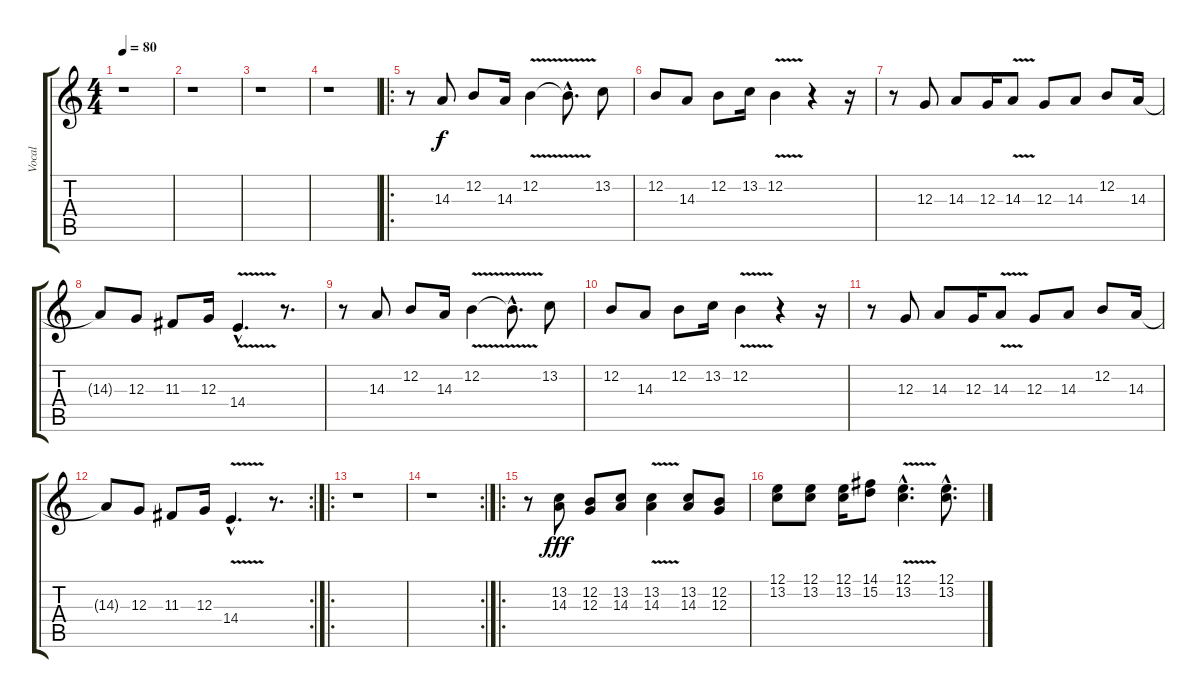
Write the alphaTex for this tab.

\track ("Vocal" "Vocal") {instrument panflute}
\staff {score tabs}
\tuning (E4 B3 G3 D3 A2 E2) {hide}
\ts (4 4)
\tempo 80
\clef g2
\ks c
r.1{dy f instrument panflute} |
r.1 |
r.1 |
r.1 |
\ro
r.8 14.3.8 12.2.8 14.3.16 12.2{v}.4 12.2{hac t}.8{d} 13.2.8 |
12.2.8 14.3.8 12.2.8 13.2.16 12.2{v}.4 r.4 r.16 |
r.8 12.3.8 14.3.8 12.3.16 14.3{v}.8 12.3.8 14.3.8 12.2.8 14.3.16 |
14.3{t}.8 12.3.8 11.3.8 12.3.16 14.4{v hac}.4{d} r.8{d} |
r.8 14.3.8 12.2.8 14.3.16 12.2{v}.4 12.2{hac t}.8{d} 13.2.8 |
12.2.8 14.3.8 12.2.8 13.2.16 12.2{v}.4 r.4 r.16 |
r.8 12.3.8 14.3.8 12.3.16 14.3{v}.8 12.3.8 14.3.8 12.2.8 14.3.16 |
\rc 2
14.3{t}.8 12.3.8 11.3.8 12.3.16 14.4{v hac}.4{d} r.8{d} |
\ro
r.1 |
\rc 2
r.1 |
\ro
r.8 (13.2 14.3).8{dy fff} (12.2 12.3).8 (13.2 14.3).8 (13.2 14.3{v}).4 (13.2 14.3).8 (12.2 12.3).8 |
(12.1 13.2).8 (12.1 13.2).8 (12.1 13.2).16 (14.1 15.2).8 (12.1{hac} 13.2{v hac}).4{d} (12.1{hac} 13.2{hac}).8{d}
